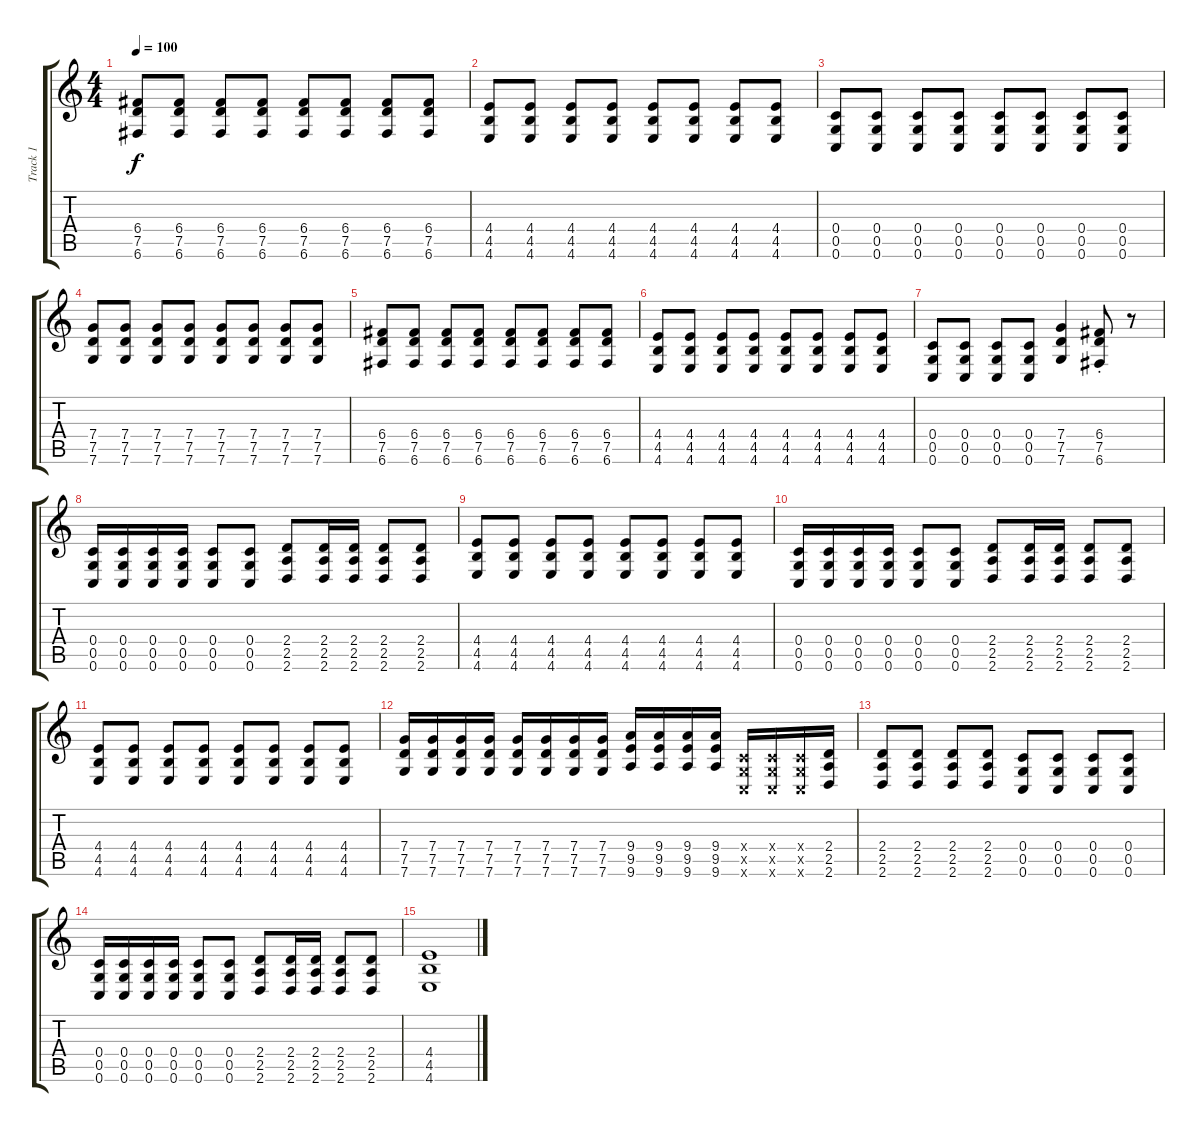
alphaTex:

\track ("Track 1" "Track 1") {instrument overdrivenguitar}
\staff {score tabs}
\tuning (D4 A3 F3 C3 G2 C2) {hide}
\ts (4 4)
\tempo 100
\clef g2
\ks c
(6.4 7.5 6.6).8{dy f} (6.4 7.5 6.6).8 (6.4 7.5 6.6).8 (6.4 7.5 6.6).8 (6.4 7.5 6.6).8 (6.4 7.5 6.6).8 (6.4 7.5 6.6).8 (6.4 7.5 6.6).8 |
(4.4 4.5 4.6).8 (4.4 4.5 4.6).8 (4.4 4.5 4.6).8 (4.4 4.5 4.6).8 (4.4 4.5 4.6).8 (4.4 4.5 4.6).8 (4.4 4.5 4.6).8 (4.4 4.5 4.6).8 |
(0.4 0.5 0.6).8 (0.4 0.5 0.6).8 (0.4 0.5 0.6).8 (0.4 0.5 0.6).8 (0.4 0.5 0.6).8 (0.4 0.5 0.6).8 (0.4 0.5 0.6).8 (0.4 0.5 0.6).8 |
(7.4 7.5 7.6).8 (7.4 7.5 7.6).8 (7.4 7.5 7.6).8 (7.4 7.5 7.6).8 (7.4 7.5 7.6).8 (7.4 7.5 7.6).8 (7.4 7.5 7.6).8 (7.4 7.5 7.6).8 |
(6.4 7.5 6.6).8 (6.4 7.5 6.6).8 (6.4 7.5 6.6).8 (6.4 7.5 6.6).8 (6.4 7.5 6.6).8 (6.4 7.5 6.6).8 (6.4 7.5 6.6).8 (6.4 7.5 6.6).8 |
(4.4 4.5 4.6).8 (4.4 4.5 4.6).8 (4.4 4.5 4.6).8 (4.4 4.5 4.6).8 (4.4 4.5 4.6).8 (4.4 4.5 4.6).8 (4.4 4.5 4.6).8 (4.4 4.5 4.6).8 |
(0.4 0.5 0.6).8 (0.4 0.5 0.6).8 (0.4 0.5 0.6).8 (0.4 0.5 0.6).8 (7.4 7.5 7.6).4 (6.4{st} 7.5 6.6{st}).8 r.8 |
(0.4 0.5 0.6).16 (0.4 0.5 0.6).16 (0.4 0.5 0.6).16 (0.4 0.5 0.6).16 (0.4 0.5 0.6).8 (0.4 0.5 0.6).8 (2.4 2.5 2.6).8 (2.4 2.5 2.6).16 (2.4 2.5 2.6).16 (2.4 2.5 2.6).8 (2.4 2.5 2.6).8 |
(4.4 4.5 4.6).8 (4.4 4.5 4.6).8 (4.4 4.5 4.6).8 (4.4 4.5 4.6).8 (4.4 4.5 4.6).8 (4.4 4.5 4.6).8 (4.4 4.5 4.6).8 (4.4 4.5 4.6).8 |
(0.4 0.5 0.6).16 (0.4 0.5 0.6).16 (0.4 0.5 0.6).16 (0.4 0.5 0.6).16 (0.4 0.5 0.6).8 (0.4 0.5 0.6).8 (2.4 2.5 2.6).8 (2.4 2.5 2.6).16 (2.4 2.5 2.6).16 (2.4 2.5 2.6).8 (2.4 2.5 2.6).8 |
(4.4 4.5 4.6).8 (4.4 4.5 4.6).8 (4.4 4.5 4.6).8 (4.4 4.5 4.6).8 (4.4 4.5 4.6).8 (4.4 4.5 4.6).8 (4.4 4.5 4.6).8 (4.4 4.5 4.6).8 |
(7.4 7.5 7.6).16 (7.4 7.5 7.6).16 (7.4 7.5 7.6).16 (7.4 7.5 7.6).16 (7.4 7.5 7.6).16 (7.4 7.5 7.6).16 (7.4 7.5 7.6).16 (7.4 7.5 7.6).16 (9.4 9.5 9.6).16 (9.4 9.5 9.6).16 (9.4 9.5 9.6).16 (9.4 9.5 9.6).16 (0.4{x} 0.5{x} 0.6{x}).16 (0.4{x} 0.5{x} 0.6{x}).16 (0.4{x} 0.5{x} 0.6{x}).16 (2.4 2.5 2.6).16 |
(2.4 2.5 2.6).8 (2.4 2.5 2.6).8 (2.4 2.5 2.6).8 (2.4 2.5 2.6).8 (0.4 0.5 0.6).8 (0.4 0.5 0.6).8 (0.4 0.5 0.6).8 (0.4 0.5 0.6).8 |
(0.4 0.5 0.6).16 (0.4 0.5 0.6).16 (0.4 0.5 0.6).16 (0.4 0.5 0.6).16 (0.4 0.5 0.6).8 (0.4 0.5 0.6).8 (2.4 2.5 2.6).8 (2.4 2.5 2.6).16 (2.4 2.5 2.6).16 (2.4 2.5 2.6).8 (2.4 2.5 2.6).8 |
(4.4 4.5 4.6).1
